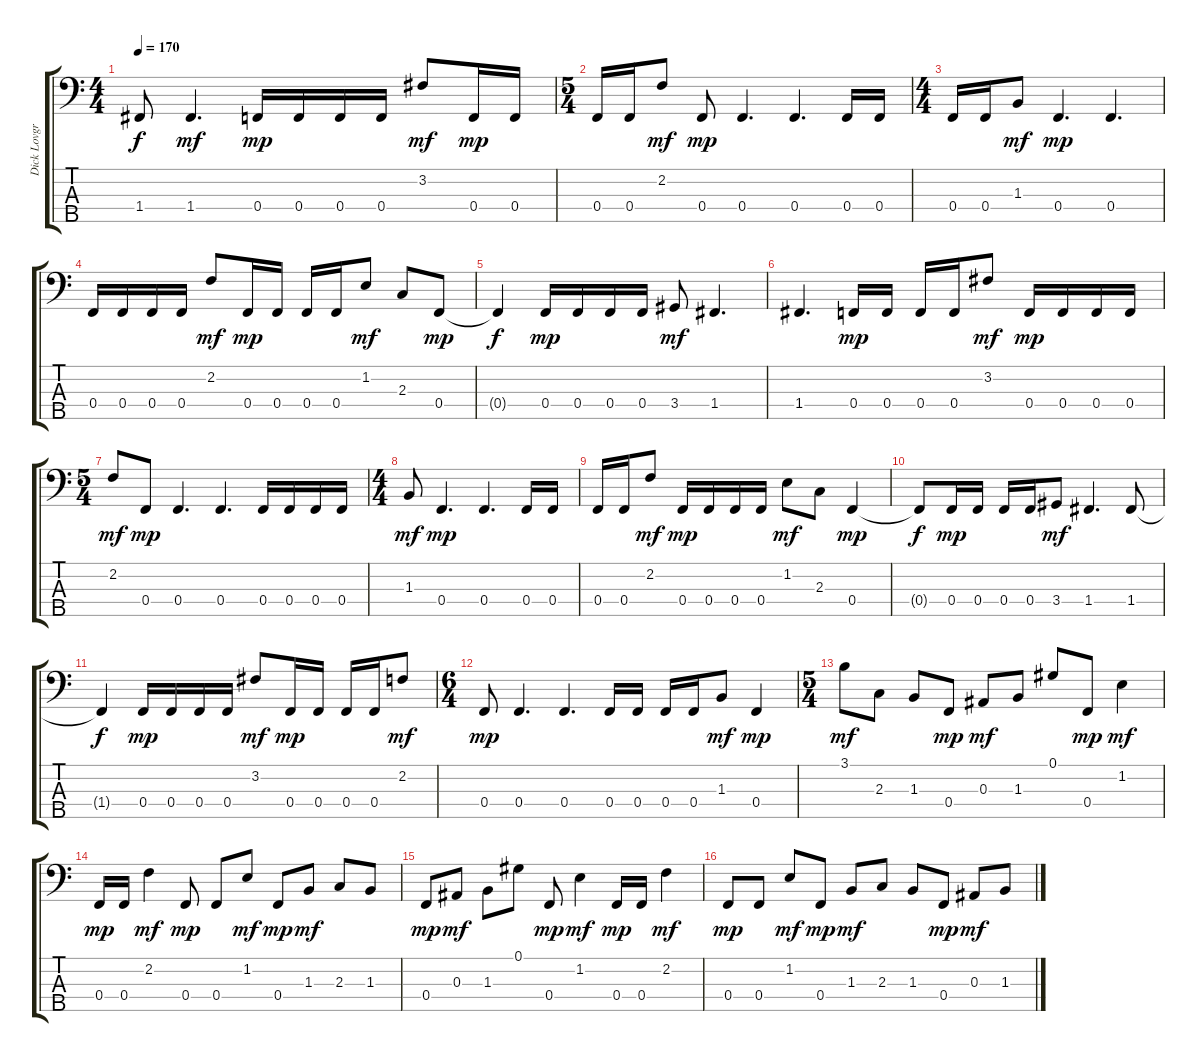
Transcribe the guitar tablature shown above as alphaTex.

\track ("Dick Lovgren Clean" "Dick Lovgr") {instrument electricbasspick}
\staff {score tabs}
\tuning (Ab2 Eb2 Bb1 F1 Bb0) {hide}
\ts (4 4)
\tempo 170
\clef f4
\ks c
1.4{t}.8{dy f} 1.4.4{d dy mf} 0.4.16{dy mp} 0.4.16 0.4.16 0.4.16 3.2.8{dy mf} 0.4.16{dy mp} 0.4.16 |
\ts (5 4)
0.4.16 0.4.16 2.2.8{dy mf} 0.4.8{dy mp} 0.4.4{d} 0.4.4{d} 0.4.16 0.4.16 |
\ts (4 4)
0.4.16 0.4.16 1.3.8{dy mf} 0.4.4{d dy mp} 0.4.4{d} |
0.4.16 0.4.16 0.4.16 0.4.16 2.2.8{dy mf} 0.4.16{dy mp} 0.4.16 0.4.16 0.4.16 1.2.8{dy mf} 2.3.8 0.4.8{dy mp} |
0.4{t}.4{dy f} 0.4.16{dy mp} 0.4.16 0.4.16 0.4.16 3.4.8{dy mf} 1.4.4{d} |
1.4.4{d} 0.4.16{dy mp} 0.4.16 0.4.16 0.4.16 3.2.8{dy mf} 0.4.16{dy mp} 0.4.16 0.4.16 0.4.16 |
\ts (5 4)
2.2.8{dy mf} 0.4.8{dy mp} 0.4.4{d} 0.4.4{d} 0.4.16 0.4.16 0.4.16 0.4.16 |
\ts (4 4)
1.3.8{dy mf} 0.4.4{d dy mp} 0.4.4{d} 0.4.16 0.4.16 |
0.4.16 0.4.16 2.2.8{dy mf} 0.4.16{dy mp} 0.4.16 0.4.16 0.4.16 1.2.8{dy mf} 2.3.8 0.4.4{dy mp} |
0.4{t}.8{dy f} 0.4.16{dy mp} 0.4.16 0.4.16 0.4.16 3.4.8{dy mf} 1.4.4{d} 1.4.8 |
1.4{t}.4{dy f} 0.4.16{dy mp} 0.4.16 0.4.16 0.4.16 3.2.8{dy mf} 0.4.16{dy mp} 0.4.16 0.4.16 0.4.16 2.2.8{dy mf} |
\ts (6 4)
0.4.8{dy mp} 0.4.4{d} 0.4.4{d} 0.4.16 0.4.16 0.4.16 0.4.16 1.3.8{dy mf} 0.4.4{dy mp} |
\ts (5 4)
3.1.8{dy mf} 2.3.8 1.3.8 0.4.8{dy mp} 0.3.8{dy mf} 1.3.8 0.1.8 0.4.8{dy mp} 1.2.4{dy mf} |
0.4.16{dy mp} 0.4.16 2.2.4{dy mf} 0.4.8{dy mp} 0.4.8 1.2.8{dy mf} 0.4.8{dy mp} 1.3.8{dy mf} 2.3.8 1.3.8 |
0.4.8{dy mp} 0.3.8{dy mf} 1.3.8 0.1.8 0.4.8{dy mp} 1.2.4{dy mf} 0.4.16{dy mp} 0.4.16 2.2.4{dy mf} |
0.4.8{dy mp} 0.4.8 1.2.8{dy mf} 0.4.8{dy mp} 1.3.8{dy mf} 2.3.8 1.3.8 0.4.8{dy mp} 0.3.8{dy mf} 1.3.8
